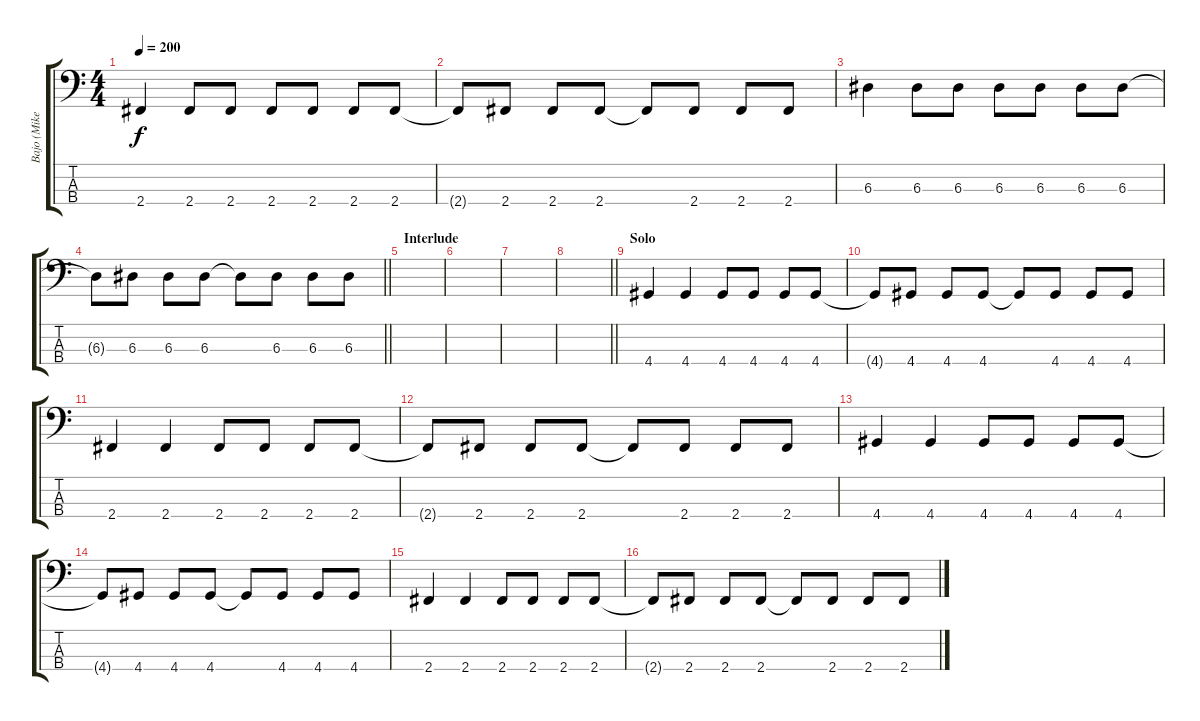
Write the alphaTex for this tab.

\track ("Bajo (Mike)" "Bajo (Mike") {instrument electricbasspick}
\staff {score tabs}
\tuning (G2 D2 A1 E1) {hide}
\ts (4 4)
\tempo 200
\clef f4
\ks c
2.4.4{dy f} 2.4.8 2.4.8 2.4.8 2.4.8 2.4.8 2.4.8 |
2.4{t}.8 2.4.8 2.4.8 2.4.8 2.4{t}.8 2.4.8 2.4.8 2.4.8 |
6.3.4 6.3.8 6.3.8 6.3.8 6.3.8 6.3.8 6.3.8 |
\barLineRight lightlight
6.3{t}.8 6.3.8 6.3.8 6.3.8 6.3{t}.8 6.3.8 6.3.8 6.3.8 |
\section ("" "Interlude")
|
|
|
\barLineRight lightlight
|
\section ("" "Solo")
4.4.4 4.4.4 4.4.8 4.4.8 4.4.8 4.4.8 |
4.4{t}.8 4.4.8 4.4.8 4.4.8 4.4{t}.8 4.4.8 4.4.8 4.4.8 |
2.4.4 2.4.4 2.4.8 2.4.8 2.4.8 2.4.8 |
2.4{t}.8 2.4.8 2.4.8 2.4.8 2.4{t}.8 2.4.8 2.4.8 2.4.8 |
4.4.4 4.4.4 4.4.8 4.4.8 4.4.8 4.4.8 |
4.4{t}.8 4.4.8 4.4.8 4.4.8 4.4{t}.8 4.4.8 4.4.8 4.4.8 |
2.4.4 2.4.4 2.4.8 2.4.8 2.4.8 2.4.8 |
2.4{t}.8 2.4.8 2.4.8 2.4.8 2.4{t}.8 2.4.8 2.4.8 2.4.8
